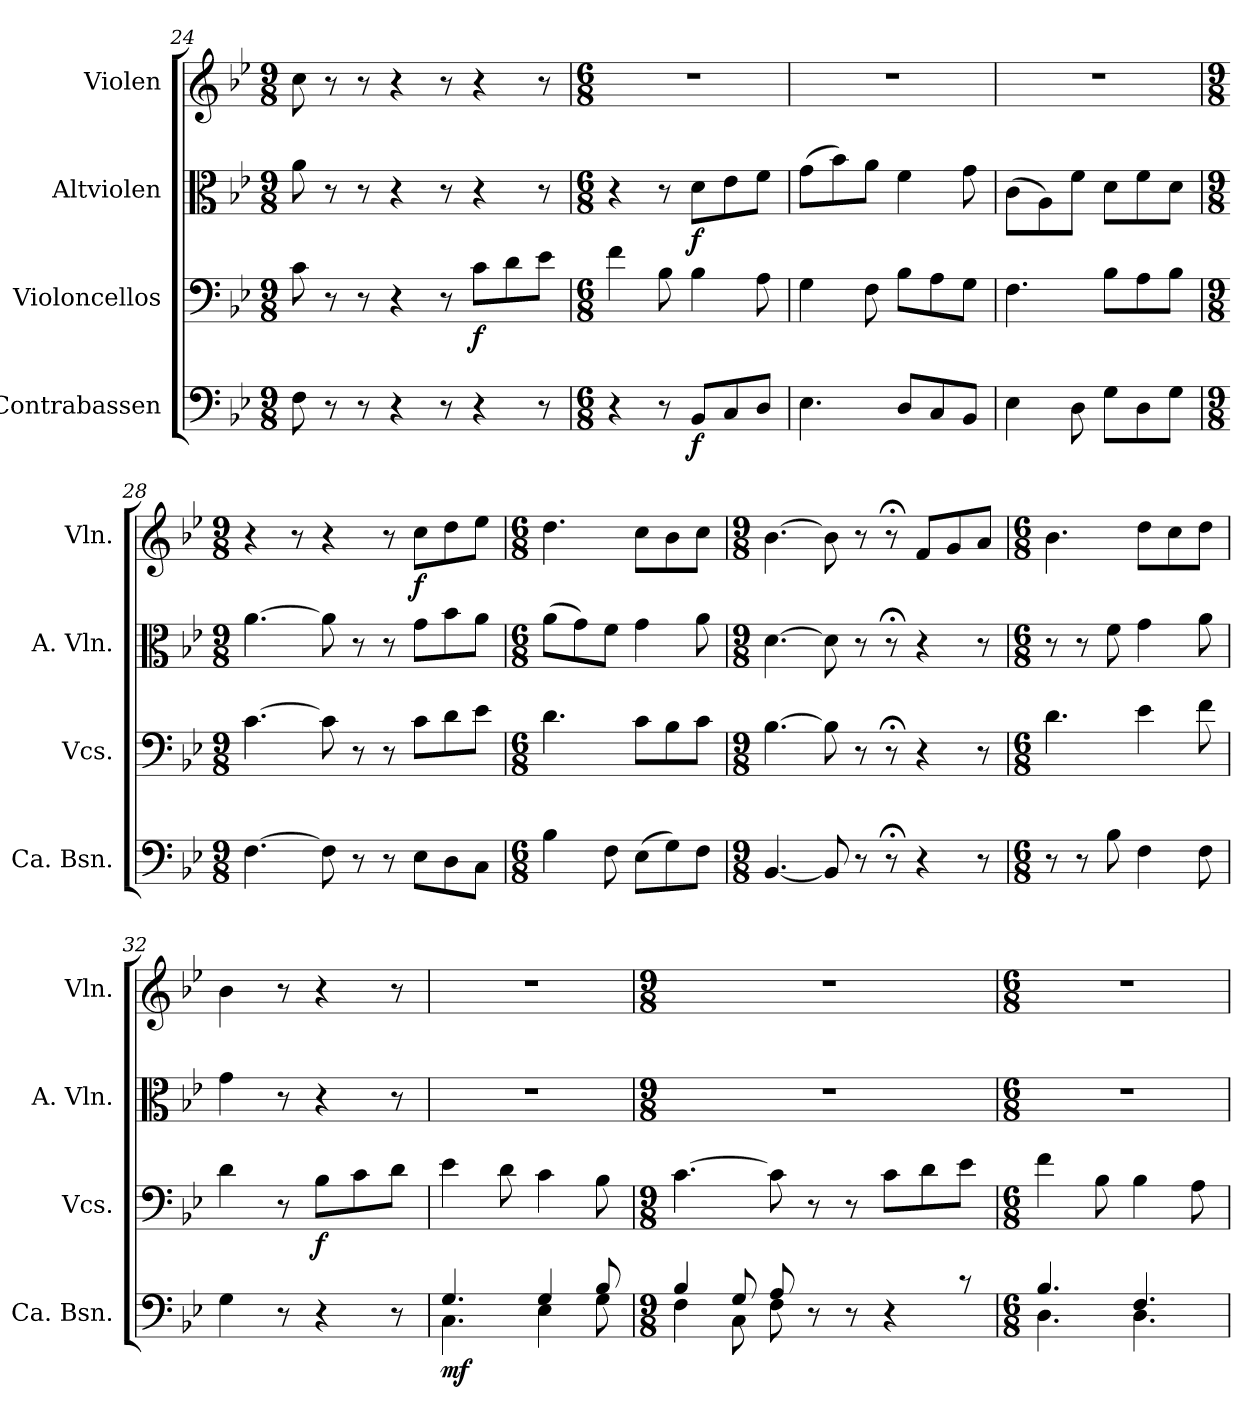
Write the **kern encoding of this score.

**kern	**dynam	**kern	**dynam	**kern	**dynam	**kern	**dynam
*part4	*part4	*part3	*part3	*part2	*part2	*part1	*part1
*staff4	*staff4	*staff3	*staff3	*staff2	*staff2	*staff1	*staff1
*I"Contrabassen	*	*I"Violoncellos	*	*I"Altviolen	*	*I"Violen	*
*I'Ca. Bsn.	*	*I'Vcs.	*	*I'A. Vln.	*	*I'Vln.	*
*clefF4	*	*clefF4	*	*clefC3	*	*clefG2	*
*k[b-e-]	*	*k[b-e-]	*	*k[b-e-]	*	*k[b-e-]	*
*M9/8	*	*M9/8	*	*M9/8	*	*M9/8	*
=24	=24	=24	=24	=24	=24	=24	=24
8F\	.	8c\	.	8a\	.	8cc\	.
8r	.	8r	.	8r	.	8r	.
8r	.	8r	.	8r	.	8r	.
4r	.	4r	.	4r	.	4r	.
8r	.	8r	.	8r	.	8r	.
!	!	!	!LO:DY:b	!	!	!	!
4r	.	8c\L	f	4r	.	4r	.
.	.	8d\	.	.	.	.	.
8r	.	8e-\J	.	8r	.	8r	.
=25	=25	=25	=25	=25	=25	=25	=25
*M6/8	*	*M6/8	*	*M6/8	*	*M6/8	*
4r	.	4f\	.	4r	.	2.r	.
8r	.	8B-\	.	8r	.	.	.
!	!LO:DY:b	!	!	!	!LO:DY:b	!	!
8BB-/L	f	4B-\	.	8d\L	f	.	.
8C/	.	.	.	8e-\	.	.	.
8D/J	.	8A\	.	8f\J	.	.	.
!!LO:PB:g=z
=26	=26	=26	=26	=26	=26	=26	=26
4.E-\	.	4G\	.	(8g\L	.	2.r	.
.	.	.	.	8b-\)	.	.	.
.	.	8F\	.	8a\J	.	.	.
8D/L	.	8B-\L	.	4f\	.	.	.
8C/	.	8A\	.	.	.	.	.
8BB-/J	.	8G\J	.	8g\	.	.	.
=27	=27	=27	=27	=27	=27	=27	=27
4E-\	.	4.F\	.	(8c\L	.	2.r	.
.	.	.	.	8A\)	.	.	.
8D\	.	.	.	8f\J	.	.	.
8G\L	.	8B-\L	.	8d\L	.	.	.
8D\	.	8A\	.	8f\	.	.	.
8G\J	.	8B-\J	.	8d\J	.	.	.
=28	=28	=28	=28	=28	=28	=28	=28
*M9/8	*	*M9/8	*	*M9/8	*	*M9/8	*
[4.F\	.	[4.c\	.	[4.a\	.	4r	.
.	.	.	.	.	.	8r	.
8F\]	.	8c\]	.	8a\]	.	4r	.
8r	.	8r	.	8r	.	.	.
8r	.	8r	.	8r	.	8r	.
!	!	!	!	!	!	!	!LO:DY:b
8E-\L	.	8c\L	.	8g\L	.	8cc\L	f
8D\	.	8d\	.	8b-\	.	8dd\	.
8C\J	.	8e-\J	.	8a\J	.	8ee-\J	.
=29	=29	=29	=29	=29	=29	=29	=29
*M6/8	*	*M6/8	*	*M6/8	*	*M6/8	*
4B-\	.	4.d\	.	(8a\L	.	4.dd\	.
.	.	.	.	8g\)	.	.	.
8F\	.	.	.	8f\J	.	.	.
(8E-\L	.	8c\L	.	4g\	.	8cc\L	.
8G\)	.	8B-\	.	.	.	8b-\	.
8F\J	.	8c\J	.	8a\	.	8cc\J	.
=30	=30	=30	=30	=30	=30	=30	=30
*M9/8	*	*M9/8	*	*M9/8	*	*M9/8	*
[4.BB-/	.	[4.B-\	.	[4.d\	.	[4.b-\	.
8BB-/]	.	8B-\]	.	8d\]	.	8b-\]	.
8r	.	8r	.	8r	.	8r	.
*	*	*	*	*	*	*MM23	*
8r;<	.	8r;<	.	8r;<	.	8r;<	.
*	*	*	*	*	*	*MM120	*
4r	.	4r	.	4r	.	8f/L	.
.	.	.	.	.	.	8g/	.
8r	.	8r	.	8r	.	8a/J	.
=31	=31	=31	=31	=31	=31	=31	=31
*M6/8	*	*M6/8	*	*M6/8	*	*M6/8	*
8r	.	4.d\	.	8r	.	4.b-\	.
8r	.	.	.	8r	.	.	.
8B-\	.	.	.	8f\	.	.	.
4F\	.	4e-\	.	4g\	.	8dd\L	.
.	.	.	.	.	.	8cc\	.
8F\	.	8f\	.	8a\	.	8dd\J	.
!!LO:LB:g=z
=32	=32	=32	=32	=32	=32	=32	=32
4G\	.	4d\	.	4g\	.	4b-\	.
8r	.	8r	.	8r	.	8r	.
!	!	!	!LO:DY:b	!	!	!	!
4r	.	8B-\L	f	4r	.	4r	.
.	.	8c\	.	.	.	.	.
8r	.	8d\J	.	8r	.	8r	.
=33	=33	=33	=33	=33	=33	=33	=33
*^	*	*	*	*	*	*	*
!	!	!LO:DY:b	!	!	!	!	!	!
4.G/	4.C\	mf	4e-\	.	2.r	.	2.r	.
.	.	.	8d\	.	.	.	.	.
4G/	4E-\	.	4c\	.	.	.	.	.
8B-/	8G\	.	8B-\	.	.	.	.	.
=34	=34	=34	=34	=34	=34	=34	=34	=34
*M9/8	*	*	*M9/8	*	*M9/8	*	*M9/8	*
4B-/	4F\	.	[4.c\	.	8%9r	.	8%9r	.
8G/	8C\	.	.	.	.	.	.	.
8A/	8F\	.	8c\]	.	.	.	.	.
8r	2ryy	.	8r	.	.	.	.	.
8r	.	.	8r	.	.	.	.	.
4r	.	.	8c\L	.	.	.	.	.
.	.	.	8d\	.	.	.	.	.
8rc	8ryy	.	8e-\J	.	.	.	.	.
=35	=35	=35	=35	=35	=35	=35	=35	=35
*M6/8	*	*	*M6/8	*	*M6/8	*	*M6/8	*
4.B-/	4.D\	.	4f\	.	2.r	.	2.r	.
.	.	.	8B-\	.	.	.	.	.
4.F/	4.D\	.	4B-\	.	.	.	.	.
.	.	.	8A\	.	.	.	.	.
*v	*v	*	*	*	*	*	*	*
=	=	=	=	=	=	=	=
*-	*-	*-	*-	*-	*-	*-	*-
